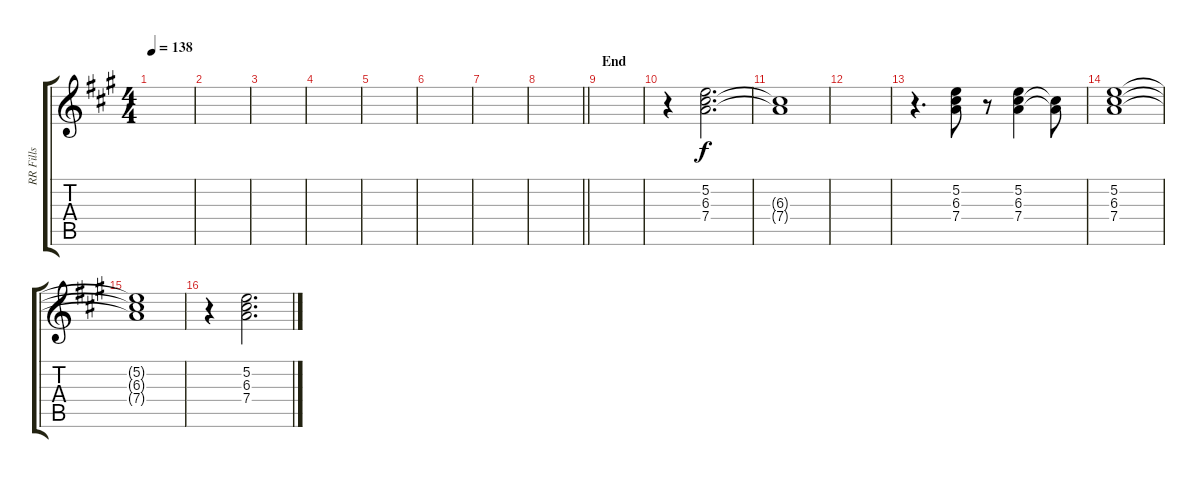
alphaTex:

\track ("RR Fills" "RR Fills") {instrument distortionguitar}
\staff {score tabs}
\tuning (E4 B3 G3 D3 A2 E2) {hide}
\ts (4 4)
\tempo 138
\clef g2
\ks a
|
|
|
|
|
|
|
\barLineRight lightlight
|
\section ("" "End")
|
r.4 (5.2 6.3 7.4).2{d} |
(6.3{t} 7.4{t}).1 |
|
r.4{d volume 7} (5.2 6.3 7.4).8 r.8 (5.2 6.3 7.4).4 (6.3{t} 7.4{t}).8 |
(5.2 6.3 7.4).1 |
(5.2{t} 6.3{t} 7.4{t}).1 |
r.4 (5.2 6.3 7.4).2{d}
